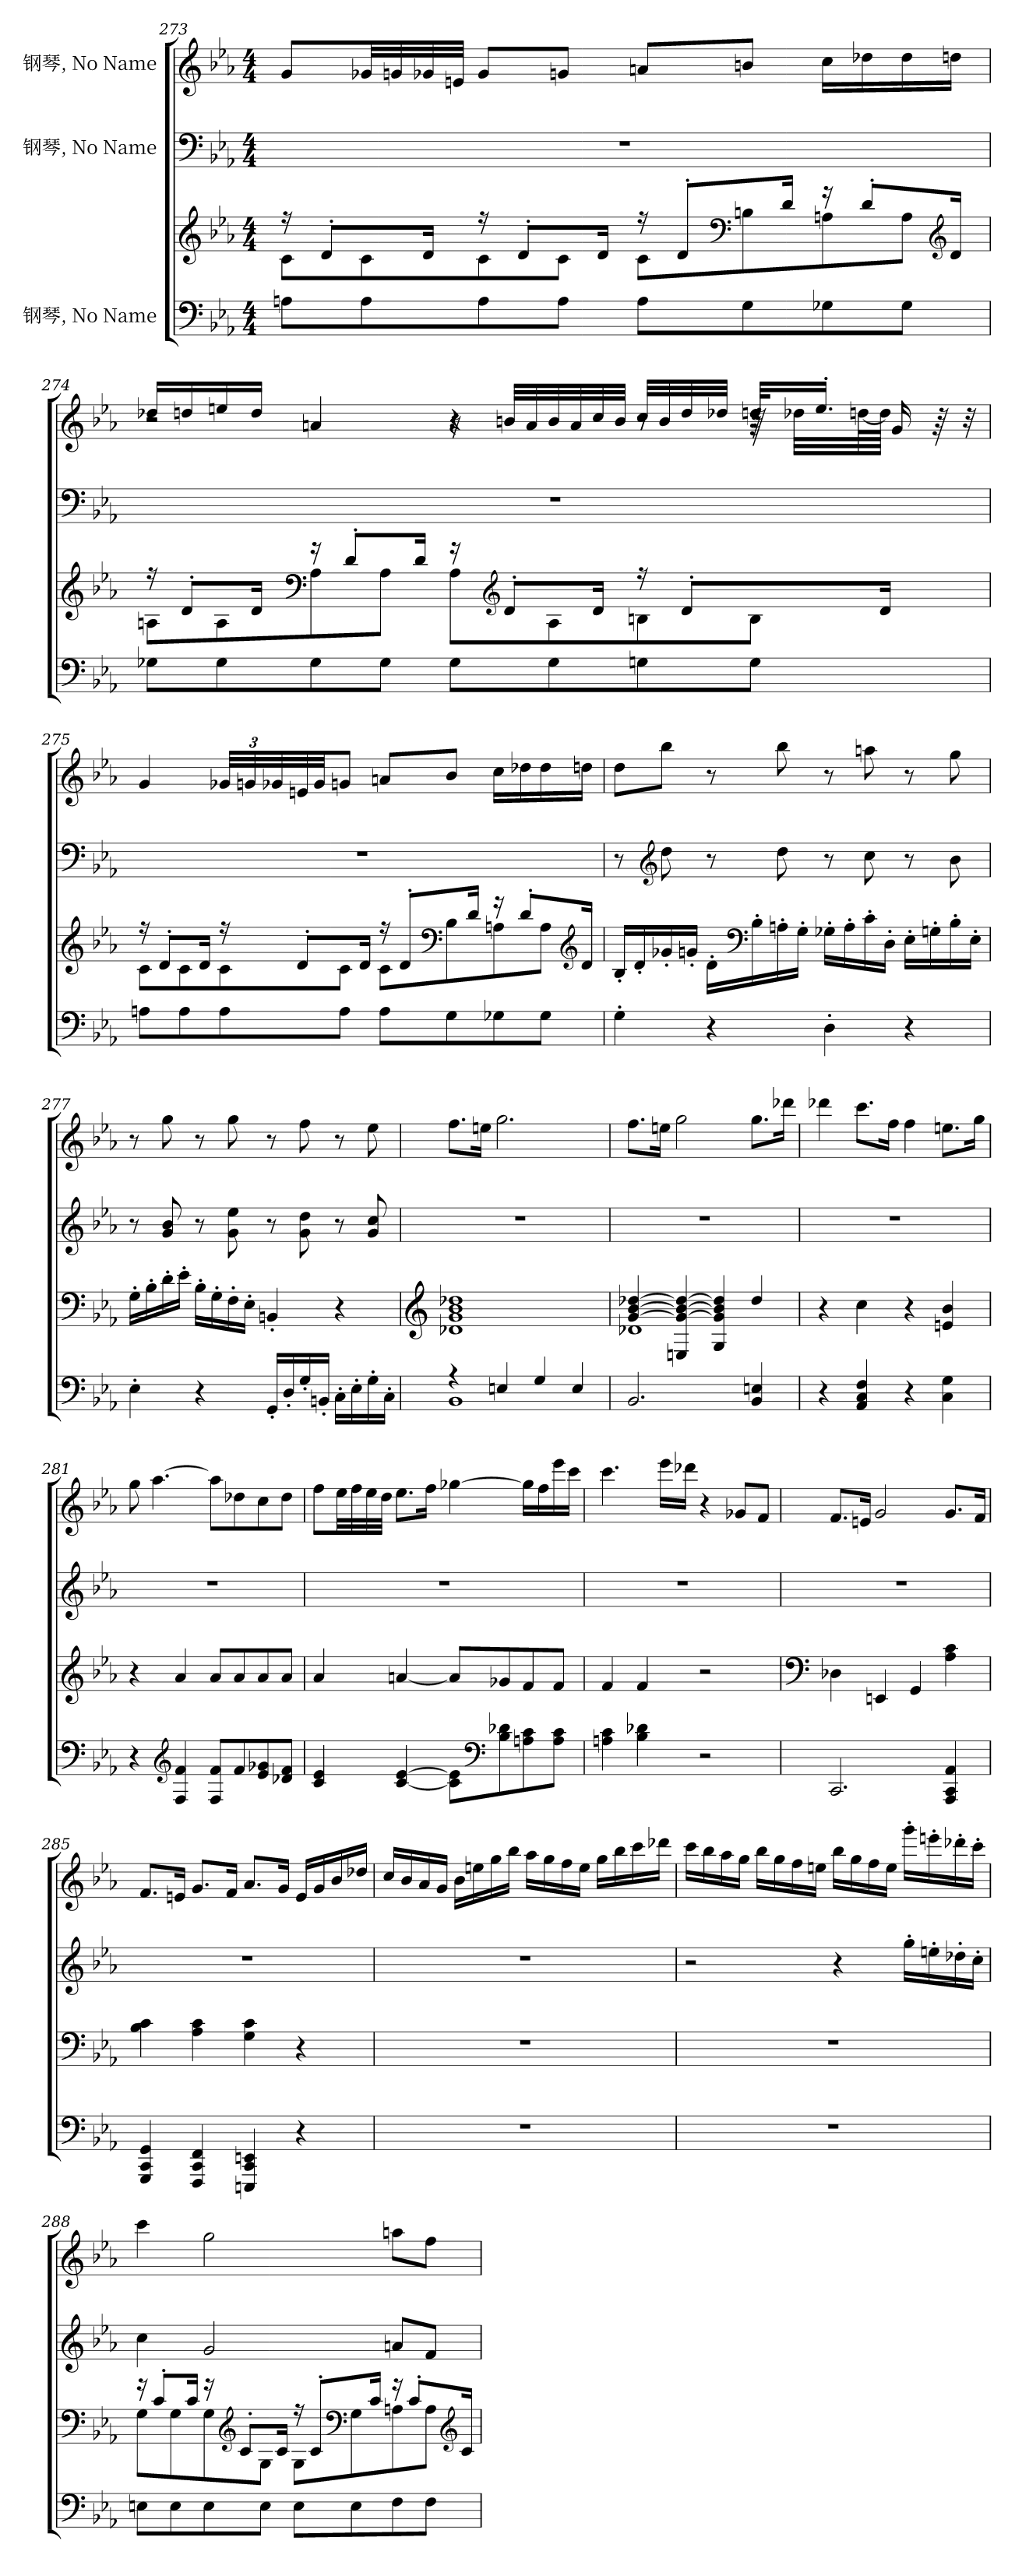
**kern	**kern	**kern	**kern
*part3	*part3	*part2	*part1
*staff4	*staff3	*staff2	*staff1
*I"钢琴, No Name	*	*I"钢琴, No Name	*I"钢琴, No Name
!!LO:PB:g=z
*clefF4	*clefG2	*clefF4	*clefG2
*k[b-e-a-]	*k[b-e-a-]	*k[b-e-a-]	*k[b-e-a-]
*M4/4	*M4/4	*M4/4	*M4/4
*MM45	*MM45	*MM45	*MM45
=273	=273	=273	=273
*	*^	*	*
8An\L	16r	8c\L	1r	8g/L
.	8d'/L	.	.	.
8A\	.	8c\	.	32g-X/LL
.	.	.	.	32gn/
.	16d/Jk	.	.	32g-X/
.	.	.	.	32en/JJJ
8A\	16r	8c\	.	8g-/L
.	8d'/L	.	.	.
8A\J	.	8c\J	.	8gn/J
.	16d/Jk	.	.	.
8A\L	16r	8c\L	.	8an/L
.	8d'/L	.	.	.
*	*clefF4	*	*	*
8G\	.	8Bn\	.	8bn/J
.	16d/Jk	.	.	.
8G-X\	16r	8An\	.	16cc\LL
.	8d'/L	.	.	16dd-X\
8G-\J	.	8A\J	.	16dd-\
*	*clefG2	*	*	*
.	16d/Jk	.	.	16ddn\JJ
!!LO:LB:g=z
=274	=274	=274	=274	=274
*	*	*	*	*MM45
*	*	*	*	*^
*	*	*	*	*	*^
8G-X\L	16r	8An\L	1r	2r	2r	16dd-X/LL
.	8d'/L	.	.	.	.	16ddn/
8G-\	.	8A\	.	.	.	16een/
.	16d/Jk	.	.	.	.	16dd/JJ
*	*clefF4	*	*	*	*	*
8G-\	16r	8A\	.	.	.	4an/
.	8d'/L	.	.	.	.	.
8G-\J	.	8A\J	.	.	.	.
.	16d/Jk	.	.	.	.	.
8G-\L	16r	8A\L	.	4r	4r	16r
*	*clefG2	*	*	*	*	*
.	8d'/L	.	.	.	.	32bn/LLL
.	.	.	.	.	.	32a/
8G-\	.	8A\	.	.	.	32b/
.	.	.	.	.	.	32a/
.	16d/Jk	.	.	.	.	32cc/
.	.	.	.	.	.	32b/JJJ
8Gn\	16r	8Bn\	.	8r	8r	32cc/LLL
.	.	.	.	.	.	32b/
.	8d'/L	.	.	.	.	32dd/
.	.	.	.	.	.	32dd-X/JJJ
8G\J	.	8B\J	.	32ddn/KLL	64r	16r
.	.	.	.	.	32dd-X\LLL	.
.	.	.	.	16.ee'/JJ	.	.
.	.	.	.	.	[64ddn\L	.
.	16d/Jk	.	.	.	64dd\JJJJ]	16g/
.	.	.	.	.	64r	.
*	*	*	*	*MM40	*	*
.	.	.	.	.	32r	.
*	*	*	*	*v	*v	*v
!!LO:LB:g=z
=275	=275	=275	=275	=275
*	*	*	*	*MM45
8An\L	16r	8c\L	1r	4g/
.	8d'/L	.	.	.
8A\	.	8c\	.	.
.	16d/Jk	.	.	.
*	*	*	*	*Xbrackettup
8A\	16r	8c\	.	48g-X/LLL
.	.	.	.	48gn/
.	.	.	.	48g-X/
.	8d'/L	.	.	32en/
.	.	.	.	32g-/JJ
8A\J	.	8c\J	.	8gn/J
.	16d/Jk	.	.	.
8A\L	16r	8c\L	.	8an/L
.	8d'/L	.	.	.
*	*clefF4	*	*	*
8G\	.	8B-\	.	8b-/J
.	16d/Jk	.	.	.
8G-X\	16r	8An\	.	16cc\LL
.	8d'/L	.	.	16dd-X\
8G-\J	.	8A\J	.	16dd-\
*	*clefG2	*	*	*
.	16d/Jk	.	.	16ddn\JJ
*	*v	*v	*	*
!!LO:PB:g=z
=276	=276	=276	=276
*	*	*	*MM46
4G'\	16B-'/LL	8r	8dd\L
.	16d'/	.	.
*	*	*clefG2	*
.	16g-X'/	8dd\	8bb-\J
.	16gn'/JJ	.	.
4r	16d'\LL	8r	8r
*	*clefF4	*	*
.	16B-'\	.	.
.	16An'\	8dd\	8bb-\
.	16G'\JJ	.	.
4D'\	16G-X'\LL	8r	8r
.	16A'\	.	.
.	16c'\	8cc\	8aan\
.	16D'\JJ	.	.
4r	16E-'\LL	8r	8r
.	16Gn'\	.	.
.	16B-'\	8b-\	8gg\
.	16E-'\JJ	.	.
=277	=277	=277	=277
*	*	*	*MM46
4E-'\	16G'\LL	8r	8r
.	16B-'\	.	.
.	16d'\	8g/ 8b-/	8gg\
.	16e-'\JJ	.	.
4r	16B-'\LL	8r	8r
.	16G'\	.	.
.	16F'\	8g\ 8ee-\	8gg\
.	16E-'\JJ	.	.
16GG'/LL	4BBn'/	8r	8r
16D'/	.	.	.
16G'/	.	8g\ 8dd\	8ff\
16BBn'/JJ	.	.	.
16C'\LL	4r	8r	8r
16E-'\	.	.	.
16G'\	.	8g/ 8cc/	8ee-\
16C'\JJ	.	.	.
!!LO:LB:g=z
=278	=278	=278	=278
*	*clefG2	*	*
*	*	*	*MM45
*^	*	*	*
4r	1BB-	1d-X 1g 1b- 1dd-X	1r	8.ff\L
.	.	.	.	16een\Jk
4En/	.	.	.	2.gg\
4G/	.	.	.	.
4E/	.	.	.	.
*v	*v	*	*	*
=279	=279	=279	=279
*	*	*	*MM45
*	*^	*	*
2.BB-/	[4g/ [4b-/ [4dd-X/	1d-X	1r	8.ff\L
.	.	.	.	16een\Jk
.	4En/ 4g/_ 4b-/_ 4dd-/_	.	.	2gg\
.	4G/ 4g/] 4b-/] 4dd-/]	.	.	.
4BB-/ 4En/	4dd-/	.	.	8.gg\L
.	.	.	.	16ddd-X\Jk
*	*v	*v	*	*
=280	=280	=280	=280
*	*	*	*MM45
4r	4r	1r	4ddd-X\
4AA-/ 4C/ 4F/	4cc\	.	8.ccc\L
.	.	.	16ff\Jk
*	*	*	*MM45
4r	4r	.	4ff\
4C\ 4G\	4en/ 4b-/	.	8.een\L
.	.	.	16gg\Jk
=281	=281	=281	=281
4r	4r	1r	8gg\
.	.	.	[4.aa-\
*clefG2	*	*	*
4F/ 4f/	4a-/	.	.
8F/ 8f/L	8a-/L	.	8aa-\L]
*	*	*	*MM45
8f/	8a-/	.	8dd-X\
8e-/ 8g-X/	8a-/	.	8cc\
8d-X/ 8f/J	8a-/J	.	8dd-\J
!!LO:LB:g=z
=282	=282	=282	=282
*	*	*	*MM47
4c/ 4e-/	4a-/	1r	8ff\L
.	.	.	32ee-\LL
.	.	.	32ff\
.	.	.	32ee-\
.	.	.	32dd\JJJ
[4c/ [4e-/	[4an/	.	8.ee-\L
.	.	.	16ff\Jk
8c\] 8e-\]L	8a/L]	.	[4gg-X\
*clefF4	*	*	*
8B-\ 8d-X\	8g-X/	.	.
*	*	*	*MM45
8An\ 8c\	8f/	.	16gg-\LL]
.	.	.	16ff\
8A\ 8c\J	8f/J	.	16eee-\
.	.	.	16ccc\JJ
=283	=283	=283	=283
4An\ 4c\	4f/	1r	4.ccc\
4B-\ 4d-X\	4f/	.	.
.	.	.	16eee-\LL
.	.	.	16ddd-X\JJ
2r	2r	.	4r
.	.	.	8g-X/L
.	.	.	8f/J
=284	=284	=284	=284
*	*clefF4	*	*
*	*	*	*MM45
2.CC/	4D-X\	1r	8.f/L
.	.	.	16en/Jk
*	*	*	*MM45
.	4EEn/	.	2g/
.	4GG/	.	.
*	*	*	*MM45
4AAA-/ 4CC/ 4AA-/	4A-\ 4c\	.	8.g/L
.	.	.	16f/Jk
!!LO:PB:g=z
=285	=285	=285	=285
*	*	*	*MM45
4GGG/ 4CC/ 4GG/	4B-\ 4c\	1r	8.f/L
.	.	.	16en/Jk
4FFF/ 4CC/ 4FF/	4A-\ 4c\	.	8.g/L
.	.	.	16f/Jk
*	*	*	*MM36
4EEEn/ 4CC/ 4EEn/	4G\ 4c\	.	8.a-/L
*	*	*	*MM44
.	.	.	16g/Jk
4r	4r	.	16e/LL
.	.	.	16g/
.	.	.	16b-/
.	.	.	16dd-X/JJ
=286	=286	=286	=286
1r	1r	1r	16cc/LL
.	.	.	16b-/
.	.	.	16a-/
.	.	.	16g/JJ
*	*	*	*MM44
.	.	.	16b-\LL
.	.	.	16een\
.	.	.	16gg\
.	.	.	16bb-\JJ
.	.	.	16aa-\LL
.	.	.	16gg\
.	.	.	16ff\
.	.	.	16ee\JJ
*	*	*	*MM44
.	.	.	16gg\LL
.	.	.	16bb-\
.	.	.	16ccc\
.	.	.	16ddd-X\JJ
!!LO:LB:g=z
=287	=287	=287	=287
1r	1r	2r	16ccc\LL
.	.	.	16bb-\
.	.	.	16aa-\
.	.	.	16gg\JJ
*	*	*	*MM42
.	.	.	16bb-\LL
.	.	.	16gg\
.	.	.	16ff\
.	.	.	16een\JJ
.	.	4r	16bb-\LL
.	.	.	16gg\
.	.	.	16ff\
.	.	.	16ee\JJ
.	.	16gg'\LL	16ggg'\LL
.	.	16een'\	16eeen'\
.	.	16dd-X'\	16ddd-X'\
.	.	16cc'\JJ	16ccc'\JJ
=288	=288	=288	=288
*	*	*	*MM45
*	*^	*	*
8En\L	16r	8G\L	4cc\	4ccc\
.	8c'/L	.	.	.
8E\	.	8G\	.	.
.	16c/Jk	.	.	.
8E\	16r	8G\	2g/	2gg\
*	*clefG2	*	*	*
.	8c'/L	.	.	.
8E\J	.	8G\J	.	.
.	16c/Jk	.	.	.
8E\L	16r	8G\L	.	.
.	8c'/L	.	.	.
*	*clefF4	*	*	*
8E\	.	8G\	.	.
.	16c/Jk	.	.	.
8F\	16r	8An\	8an/L	8aan\L
.	8c'/L	.	.	.
8F\J	.	8A\J	8f/J	8ff\J
*	*clefG2	*	*	*
.	16c/Jk	.	.	.
*	*v	*v	*	*
=	=	=	=
*-	*-	*-	*-
